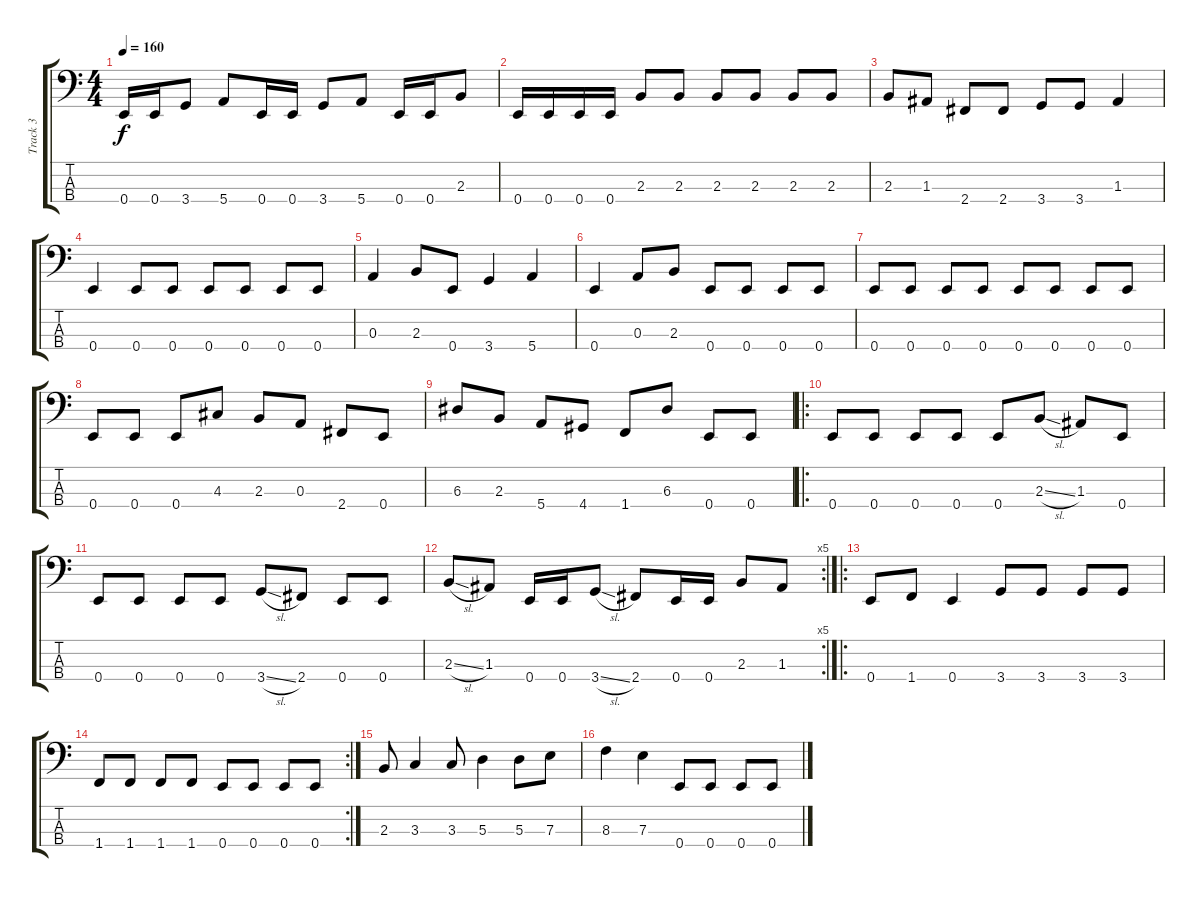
\track ("Track 3" "Track 3") {instrument electricbasspick}
\staff {score tabs}
\tuning (G2 D2 A1 E1) {hide}
\ts (4 4)
\tempo 160
\clef f4
\ks c
0.4.16{dy f} 0.4.16 3.4.8 5.4.8 0.4.16 0.4.16 3.4.8 5.4.8 0.4.16 0.4.16 2.3.8 |
0.4.16 0.4.16 0.4.16 0.4.16 2.3.8 2.3.8 2.3.8 2.3.8 2.3.8 2.3.8 |
2.3.8 1.3.8 2.4.8 2.4.8 3.4.8 3.4.8 1.3.4 |
0.4.4 0.4.8 0.4.8 0.4.8 0.4.8 0.4.8 0.4.8 |
0.3.4 2.3.8 0.4.8 3.4.4 5.4.4 |
0.4.4 0.3.8 2.3.8 0.4.8 0.4.8 0.4.8 0.4.8 |
0.4.8 0.4.8 0.4.8 0.4.8 0.4.8 0.4.8 0.4.8 0.4.8 |
0.4.8 0.4.8 0.4.8 4.3.8 2.3.8 0.3.8 2.4.8 0.4.8 |
6.3.8 2.3.8 5.4.8 4.4.8 1.4.8 6.3.8 0.4.8 0.4.8 |
\ro
0.4.8 0.4.8 0.4.8 0.4.8 0.4.8 2.3{sl}.8 1.3.8 0.4.8 |
0.4.8 0.4.8 0.4.8 0.4.8 3.4{sl}.8 2.4.8 0.4.8 0.4.8 |
\rc 5
2.3{sl}.8 1.3.8 0.4.16 0.4.16 3.4{sl}.8 2.4.8 0.4.16 0.4.16 2.3.8 1.3.8 |
\ro
0.4.8 1.4.8 0.4.4 3.4.8 3.4.8 3.4.8 3.4.8 |
\rc 2
1.4.8 1.4.8 1.4.8 1.4.8 0.4.8 0.4.8 0.4.8 0.4.8 |
2.3.8 3.3.4 3.3.8 5.3.4 5.3.8 7.3.8 |
8.3.4 7.3.4 0.4.8 0.4.8 0.4.8 0.4.8
